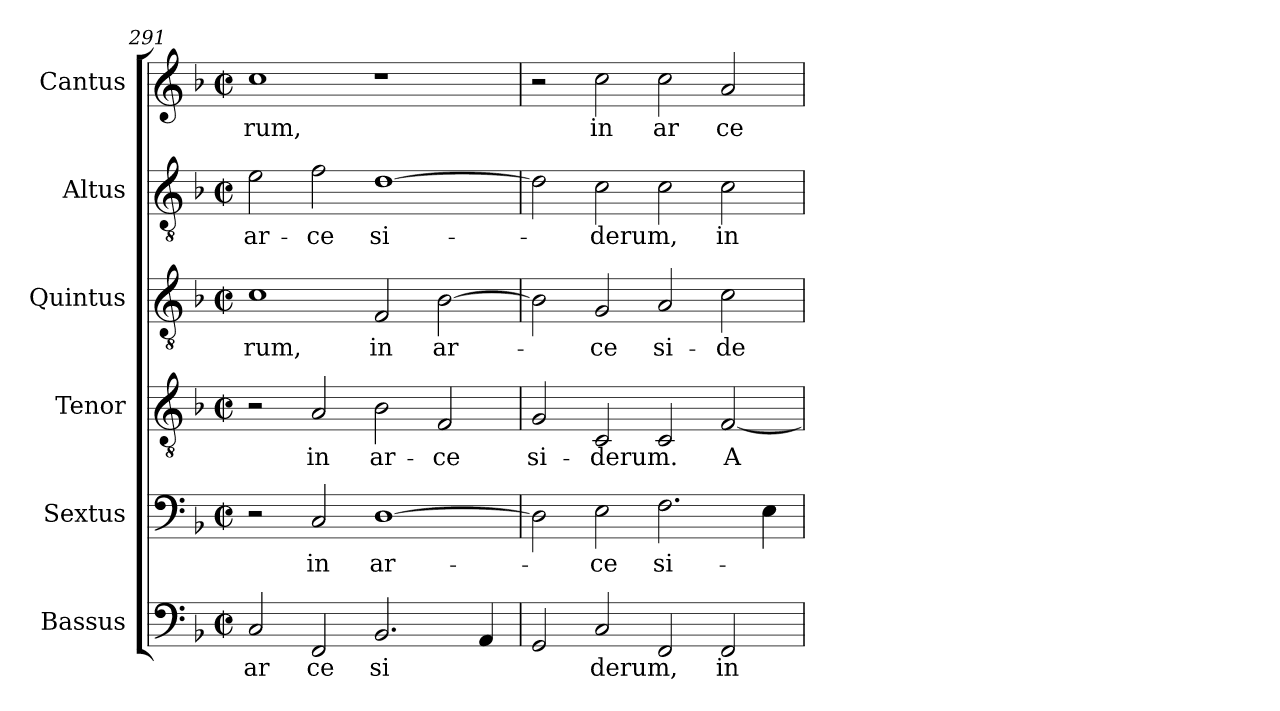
**kern	**text	**kern	**text	**kern	**text	**kern	**text	**kern	**text	**kern	**text
*part6	*part6	*part5	*part5	*part4	*part4	*part3	*part3	*part2	*part2	*part1	*part1
*staff6	*staff6	*staff5	*staff5	*staff4	*staff4	*staff3	*staff3	*staff2	*staff2	*staff1	*staff1
*I"Bassus	*	*I"Sextus	*	*I"Tenor	*	*I"Quintus	*	*I"Altus	*	*I"Cantus	*
*clefF4	*	*clefF4	*	*clefGv2	*	*clefGv2	*	*clefGv2	*	*clefG2	*
*k[b-]	*	*k[b-]	*	*k[b-]	*	*k[b-]	*	*k[b-]	*	*k[b-]	*
*F:	*	*F:	*	*F:	*	*F:	*	*F:	*	*F:	*
*M2/2	*	*M2/2	*	*M2/2	*	*M2/2	*	*M2/2	*	*M2/2	*
*met(c|)	*	*met(c|)	*	*met(c|)	*	*met(c|)	*	*met(c|)	*	*met(c|)	*
=291	=291	=291	=291	=291	=291	=291	=291	=291	=291	=291	=291
!	!LO:LY:b:cj	!	!	!	!	!	!LO:LY:b:cj	!	!LO:LY:b:cj	!	!LO:LY:b:cj
2C/	ar	2r	.	2r	.	1c	-rum,	2e\	ar-	1cc	rum,
!	!LO:LY:b:cj	!	!LO:LY:b:cj	!	!LO:LY:b:cj	!	!	!	!LO:LY:b:cj	!	!
2FF/	ce	2C/	in	2A/	in	.	.	2f\	-ce	.	.
!	!LO:LY:b:cj	!	!LO:LY:b:cj	!	!LO:LY:b:cj	!	!LO:LY:b:cj	!	!LO:LY:b:cj	!	!
2.BB-/	si	[>1D	ar-	2B-\	ar-	2F/	in	[>1d	si-	1r	.
!	!	!	!	!	!LO:LY:b:cj	!	!LO:LY:b:cj	!	!	!	!
.	.	.	.	2F/	-ce	[>2B-\	ar-	.	.	.	.
4AA/	.	.	.	.	.	.	.	.	.	.	.
=292	=292	=292	=292	=292	=292	=292	=292	=292	=292	=292	=292
!	!	!	!	!	!LO:LY:b:cj	!	!	!	!	!	!
2GG/	.	2D\]	.	2G/	si-	2B-\]	.	2d\]	.	2r	.
!	!LO:LY:b	!	!LO:LY:b:cj	!	!LO:LY:b	!	!LO:LY:b:cj	!	!LO:LY:b	!	!LO:LY:b:cj
2C/	derum,	2E\	-ce	2C/	-derum.	2G/	-ce	2c\	-derum,	2cc\	in
!	!	!	!LO:LY:b:cj	!	!	!	!LO:LY:b:cj	!	!	!	!LO:LY:b:cj
2FF/	.	2.F\	si-	2C/	.	2A/	si-	2c\	.	2cc\	ar
!	!LO:LY:b:cj	!	!	!	!LO:LY:b:cj	!	!LO:LY:b:cj	!	!LO:LY:b:cj	!	!LO:LY:b:cj
2FF/	in	.	.	[<2F/	A-	2c\	-de-	2c\	in	2a/	ce
.	.	4E\	.	.	.	.	.	.	.	.	.
=	=	=	=	=	=	=	=	=	=	=	=
*-	*-	*-	*-	*-	*-	*-	*-	*-	*-	*-	*-
